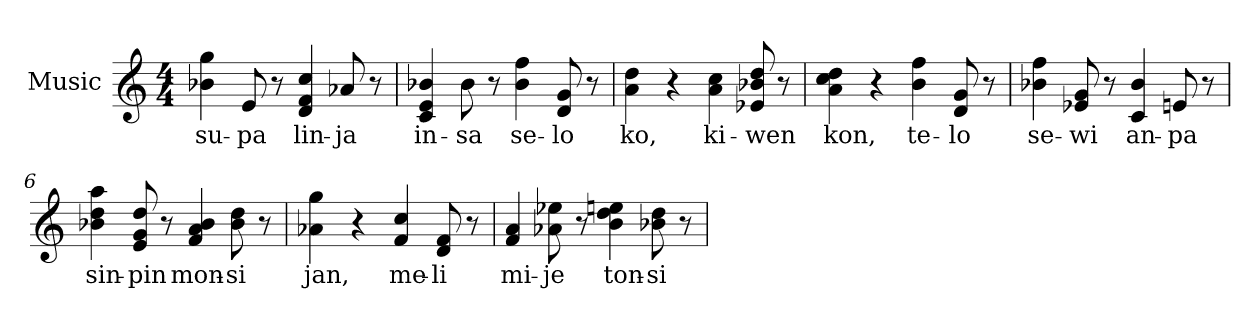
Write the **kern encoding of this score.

**kern	**text
*part1	*part1
*staff1	*staff1
*I"Music	*
*clefG2	*
*k[]	*
*M4/4	*
*MM240	*
=1	=1
4b- 4gg	su-
8e	-pa
8r	.
4d 4f 4cc	lin-
8a-	-ja
8r	.
=2	=2
4c 4e 4b-	in-
8b-	-sa
8r	.
4b- 4ff	se-
8d 8g	-lo
8r	.
=3	=3
4a 4dd	ko,
4r	.
4a 4cc	ki-
8e- 8b- 8dd	-wen
8r	.
=4	=4
4a 4cc 4dd	kon,
4r	.
4b 4ff	te-
8d 8g	-lo
8r	.
=5	=5
4b- 4ff	se-
8e- 8g	-wi
8r	.
4c 4b-	an-
8e	-pa
8r	.
=6	=6
4b- 4dd 4aa	sin-
8e 8g 8dd	-pin
8r	.
4f 4a 4b-	mon-
8b- 8dd	-si
8r	.
=7	=7
4a- 4gg	jan,
4r	.
4f 4cc	me-
8d 8f	-li
8r	.
=8	=8
4f 4a	mi-
8a- 8ee-	-je
8r	.
4b 4dd 4ee	ton-
8b- 8dd	-si
8r	.
=	=
*-	*-
